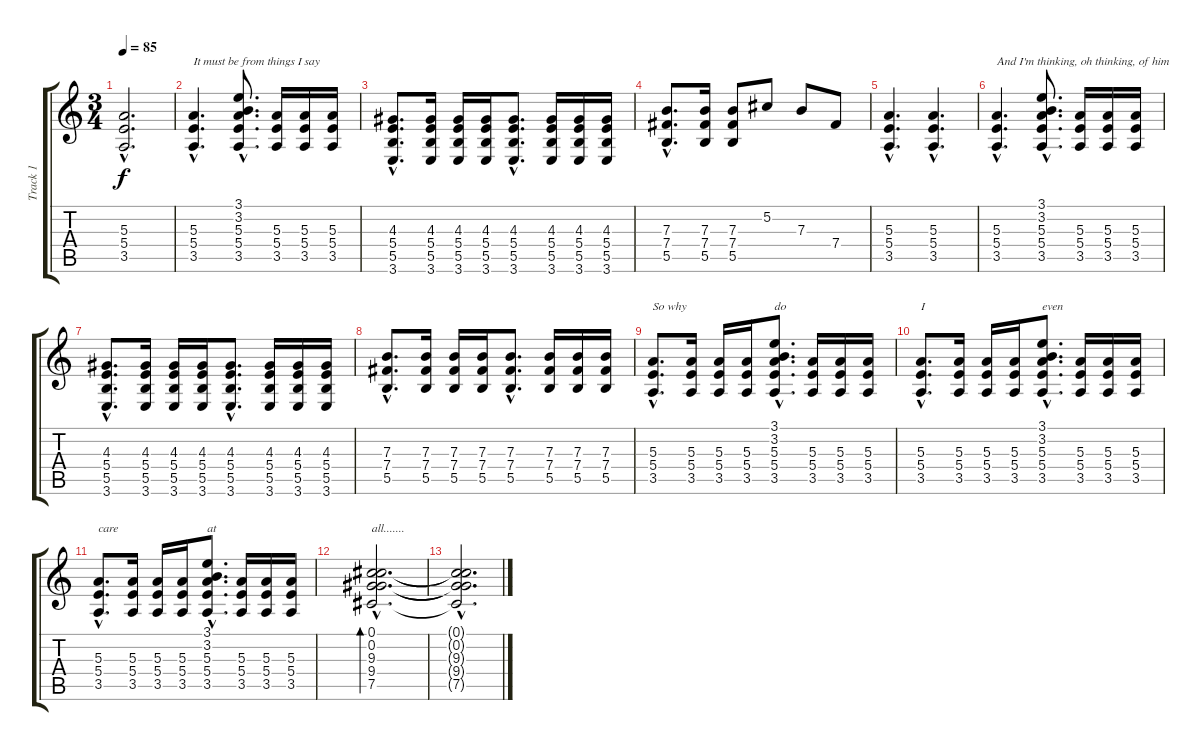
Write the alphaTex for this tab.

\track ("Track 1" "Track 1") {instrument acousticguitarsteel}
\staff {score tabs}
\tuning (Db4 Ab3 E3 B2 Gb2 Db2) {hide}
\ts (3 4)
\tempo 85
\clef g2
\ks c
(5.3{hac} 5.4{hac} 3.5{hac}).2{d dy f} |
(5.3{hac} 5.4{hac} 3.5{hac}).4{d txt "It must be from things I say"} (3.1{hac} 3.2{hac} 5.3{hac} 5.4{hac} 3.5{hac}).8{d} (5.3 5.4 3.5).16 (5.3 5.4 3.5).16 (5.3 5.4 3.5).16 |
(4.3{hac} 5.4{hac} 5.5{hac} 3.6{hac}).8{d} (4.3 5.4 5.5 3.6).16 (4.3 5.4 5.5 3.6).16 (4.3 5.4 5.5 3.6).16 (4.3{hac} 5.4{hac} 5.5{hac} 3.6{hac}).8{d} (4.3 5.4 5.5 3.6).16 (4.3 5.4 5.5 3.6).16 (4.3 5.4 5.5 3.6).16 |
(7.3{hac} 7.4{hac} 5.5{hac}).8{d} (7.3 7.4 5.5).16 (7.3 7.4 5.5).8 5.2.8 7.3.8 7.4.8 |
(5.3{hac} 5.4{hac} 3.5{hac}).4{d} (5.3{hac} 5.4{hac} 3.5{hac}).4{d} |
(5.3{hac} 5.4{hac} 3.5{hac}).4{d txt "And I'm thinking, oh thinking, of him"} (3.1{hac} 3.2{hac} 5.3{hac} 5.4{hac} 3.5{hac}).8{d} (5.3 5.4 3.5).16 (5.3 5.4 3.5).16 (5.3 5.4 3.5).16 |
(4.3{hac} 5.4{hac} 5.5{hac} 3.6{hac}).8{d} (4.3 5.4 5.5 3.6).16 (4.3 5.4 5.5 3.6).16 (4.3 5.4 5.5 3.6).16 (4.3{hac} 5.4{hac} 5.5{hac} 3.6{hac}).8{d} (4.3 5.4 5.5 3.6).16 (4.3 5.4 5.5 3.6).16 (4.3 5.4 5.5 3.6).16 |
(7.3{hac} 7.4{hac} 5.5{hac}).8{d} (7.3 7.4 5.5).16 (7.3 7.4 5.5).16 (7.3 7.4 5.5).16 (7.3{hac} 7.4{hac} 5.5{hac}).8{d} (7.3 7.4 5.5).16 (7.3 7.4 5.5).16 (7.3 7.4 5.5).16 |
(5.3{hac} 5.4{hac} 3.5{hac}).8{d txt "So why"} (5.3 5.4 3.5).16 (5.3 5.4 3.5).16 (5.3 5.4 3.5).16 (3.1{hac} 3.2{hac} 5.3{hac} 5.4{hac} 3.5{hac}).8{d txt "do"} (5.3 5.4 3.5).16 (5.3 5.4 3.5).16 (5.3 5.4 3.5).16 |
(5.3{hac} 5.4{hac} 3.5{hac}).8{d txt "I"} (5.3 5.4 3.5).16 (5.3 5.4 3.5).16 (5.3 5.4 3.5).16 (3.1{hac} 3.2{hac} 5.3{hac} 5.4{hac} 3.5{hac}).8{d txt "even"} (5.3 5.4 3.5).16 (5.3 5.4 3.5).16 (5.3 5.4 3.5).16 |
(5.3{hac} 5.4{hac} 3.5{hac}).8{d txt "care"} (5.3 5.4 3.5).16 (5.3 5.4 3.5).16 (5.3 5.4 3.5).16 (3.1{hac} 3.2{hac} 5.3{hac} 5.4{hac} 3.5{hac}).8{d txt "at"} (5.3 5.4 3.5).16 (5.3 5.4 3.5).16 (5.3 5.4 3.5).16 |
(0.1{hac} 0.2{hac} 9.3{hac} 9.4{hac} 7.5{hac}).2{d bd 60 txt "all......."} |
(0.1{hac t} 0.2{hac t} 9.3{hac t} 9.4{hac t} 7.5{hac t}).2{d}
